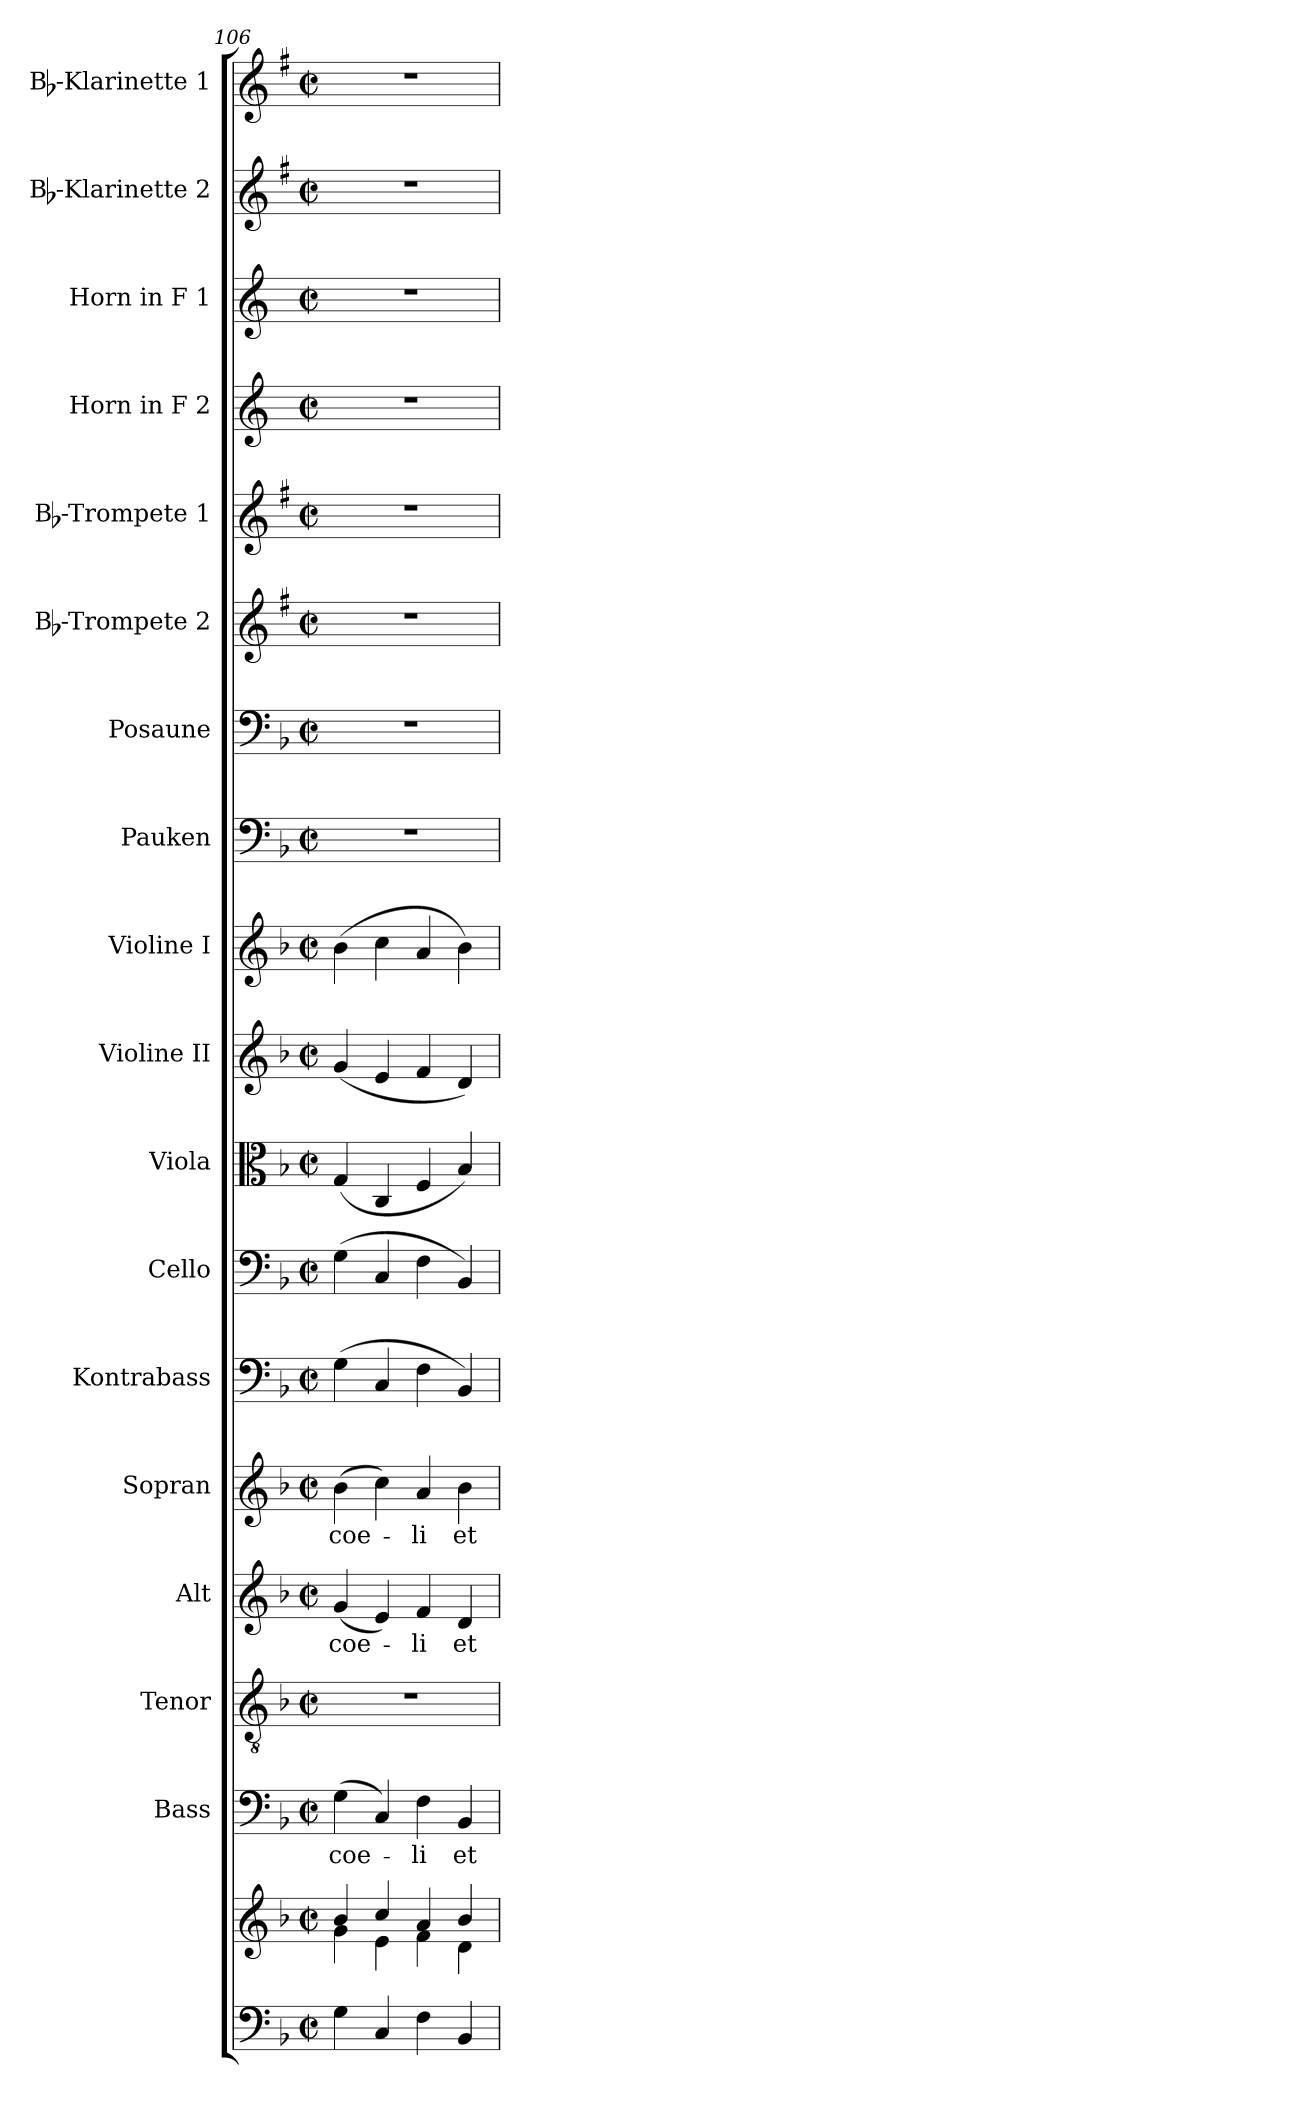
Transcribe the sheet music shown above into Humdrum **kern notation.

**kern	**kern	**kern	**text	**kern	**kern	**text	**kern	**text	**kern	**kern	**kern	**kern	**kern	**kern	**kern	**kern	**kern	**kern	**kern	**kern	**kern
*part18	*part18	*part17	*part17	*part16	*part15	*part15	*part14	*part14	*part13	*part12	*part11	*part10	*part9	*part8	*part7	*part6	*part5	*part4	*part3	*part2	*part1
*staff19	*staff18	*staff17	*staff17	*staff16	*staff15	*staff15	*staff14	*staff14	*staff13	*staff12	*staff11	*staff10	*staff9	*staff8	*staff7	*staff6	*staff5	*staff4	*staff3	*staff2	*staff1
*	*	*I"Bass	*	*I"Tenor	*I"Alt	*	*I"Sopran	*	*I"Kontrabass	*I"Cello	*I"Viola	*I"Violine II	*I"Violine I	*I"Pauken	*I"Posaune	*I"Bb-Trompete 2	*I"Bb-Trompete 1	*I"Horn in F 2	*I"Horn in F 1	*I"Bb-Klarinette 2	*I"Bb-Klarinette 1
*	*	*I'B.	*	*I'T.	*I'A.	*	*I'S.	*	*I'Kb.	*	*I'Vla.	*I'Vl. II	*I'Vl. I	*I'Pk.	*I'Pos.	*I'Bb Trp. 2	*I'Bb Trp. 1	*	*	*I'Bb Kl. 2	*I'Bb Kl. 1
*clefF4	*clefG2	*clefF4	*	*clefGv2	*clefG2	*	*clefG2	*	*clefF4	*clefF4	*clefC3	*clefG2	*clefG2	*clefF4	*clefF4	*clefG2	*clefG2	*clefG2	*clefG2	*clefG2	*clefG2
*	*	*	*	*	*	*	*	*	*ITrd7c12	*	*	*	*	*	*	*ITrd1c2	*ITrd1c2	*ITrd4c7	*ITrd4c7	*ITrd1c2	*ITrd1c2
*k[b-]	*k[b-]	*k[b-]	*	*k[b-]	*k[b-]	*	*k[b-]	*	*k[b-]	*k[b-]	*k[b-]	*k[b-]	*k[b-]	*k[b-]	*k[b-]	*k[b-]	*k[b-]	*k[b-]	*k[b-]	*k[b-]	*k[b-]
*F:	*F:	*F:	*	*F:	*F:	*	*F:	*	*F:	*F:	*F:	*F:	*F:	*F:	*F:	*F:	*F:	*F:	*F:	*F:	*F:
*M2/2	*M2/2	*M2/2	*	*M2/2	*M2/2	*	*M2/2	*	*M2/2	*M2/2	*M2/2	*M2/2	*M2/2	*M2/2	*M2/2	*M2/2	*M2/2	*M2/2	*M2/2	*M2/2	*M2/2
*met(c|)	*met(c|)	*met(c|)	*	*met(c|)	*met(c|)	*	*met(c|)	*	*met(c|)	*met(c|)	*met(c|)	*met(c|)	*met(c|)	*met(c|)	*met(c|)	*met(c|)	*met(c|)	*met(c|)	*met(c|)	*met(c|)	*met(c|)
=106	=106	=106	=106	=106	=106	=106	=106	=106	=106	=106	=106	=106	=106	=106	=106	=106	=106	=106	=106	=106	=106
*	*^	*	*	*	*	*	*	*	*	*	*	*	*	*	*	*	*	*	*	*	*
!	!	!	!	!LO:LY:b	!	!	!LO:LY:b	!	!LO:LY:b	!	!	!	!	!	!	!	!	!	!	!	!	!
4G\	4b-/	4g\	(>4G\	coe-	1r	(<4g/	coe-	(>4b-\	coe-	(>4GG\	(>4G\	(<4G/	(<4g/	(>4b-\	1r	1r	1r	1r	1r	1r	1r	1r
4C/	4cc/	4e\	4C/)	.	.	4e/)	.	4cc\)	.	4CC/	4C/	4C/	4e/	4cc\	.	.	.	.	.	.	.	.
!	!	!	!	!LO:LY:b	!	!	!LO:LY:b	!	!LO:LY:b	!	!	!	!	!	!	!	!	!	!	!	!	!
4F\	4a/	4f\	4F\	-li	.	4f/	-li	4a/	-li	4FF\	4F\	4F/	4f/	4a/	.	.	.	.	.	.	.	.
!	!	!	!	!LO:LY:b	!	!	!LO:LY:b	!	!LO:LY:b	!	!	!	!	!	!	!	!	!	!	!	!	!
4BB-/	4b-/	4d\	4BB-/	et	.	4d/	et	4b-\	et	4BBB-/)	4BB-/)	4B-/)	4d/)	4b-\)	.	.	.	.	.	.	.	.
*	*v	*v	*	*	*	*	*	*	*	*	*	*	*	*	*	*	*	*	*	*	*	*
=	=	=	=	=	=	=	=	=	=	=	=	=	=	=	=	=	=	=	=	=	=
*-	*-	*-	*-	*-	*-	*-	*-	*-	*-	*-	*-	*-	*-	*-	*-	*-	*-	*-	*-	*-	*-
